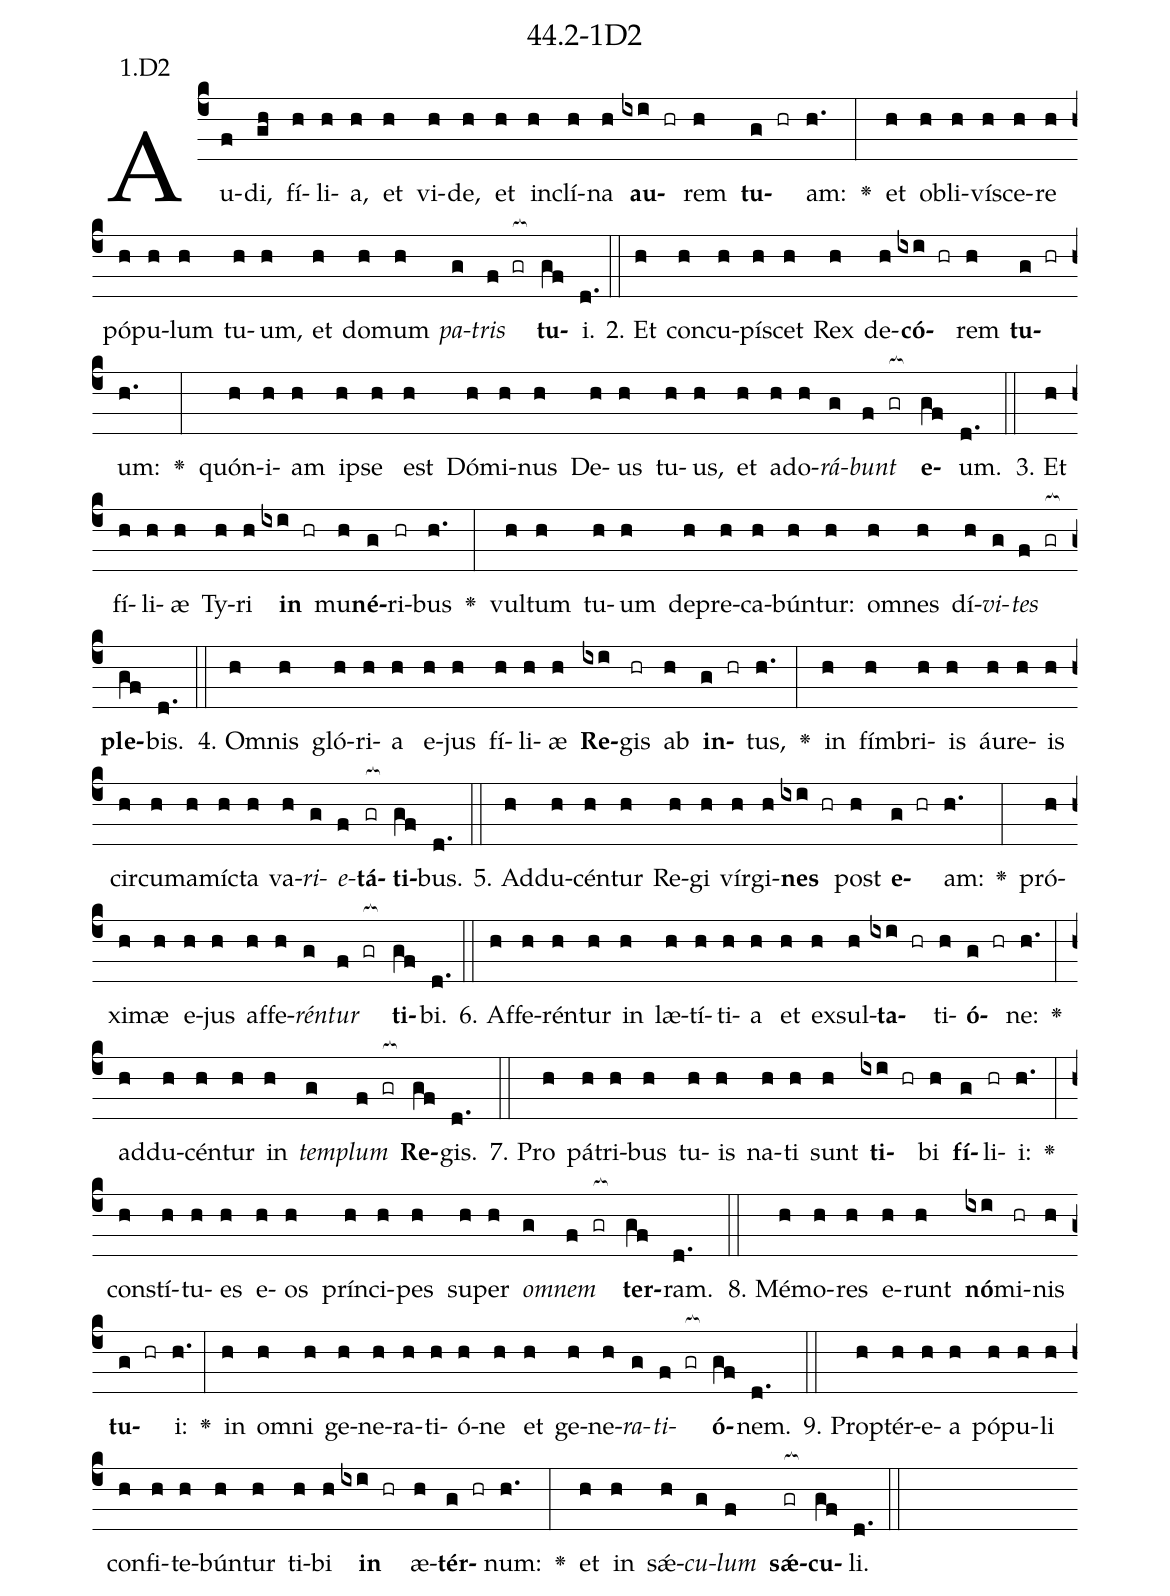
name: 44.2-1D2;
annotation: 1.D2;
%%
(c4)Au(f)di,(gh) fí(h)li(h)a,(h) et(h) vi(h)de,(h) et(h) in(h)clí(h)na(h) <b>au</b>(ixi hr)rem(h) <b>tu</b>(g hr)am:(h.) <v>\greheightstar</v>(:) et(h) ob(h)li(h)ví(h)sce(h)re(h) pó(h)pu(h)lum(h) tu(h)um,(h) et(h) do(h)mum(h) <i>pa</i>(g)<i>tris</i>(f gr[ocb:1{]) <b>tu</b>(gf[ocb:0}])i.(d.) (::)
2. Et(h) con(h)cu(h)pí(h)scet(h) Rex(h) de(h)<b>có</b>(ixi hr)rem(h) <b>tu</b>(g hr)um:(h.) <v>\greheightstar</v>(:) quón(h)i(h)am(h) ip(h)se(h) est(h) Dó(h)mi(h)nus(h) De(h)us(h) tu(h)us,(h) et(h) ad(h)o(h)<i>rá</i>(g)<i>bunt</i>(f gr[ocb:1{]) <b>e</b>(gf[ocb:0}])um.(d.) (::)
3. Et(h) fí(h)li(h)æ(h) Ty(h)ri(h) <b>in</b>(ixi hr) mu(h)<b>né</b>(g)ri(hr)bus(h.) <v>\greheightstar</v>(:) vul(h)tum(h) tu(h)um(h) de(h)pre(h)ca(h)bún(h)tur:(h) om(h)nes(h) dí(h)<i>vi</i>(g)<i>tes</i>(f gr[ocb:1{]) <b>ple</b>(gf[ocb:0}])bis.(d.) (::)
4. Om(h)nis(h) gló(h)ri(h)a(h) e(h)jus(h) fí(h)li(h)æ(h) <b>Re</b>(ixi)gis(hr) ab(h) <b>in</b>(g hr)tus,(h.) <v>\greheightstar</v>(:) in(h) fím(h)bri(h)is(h) áu(h)re(h)is(h) cir(h)cum(h)a(h)míc(h)ta(h) va(h)<i>ri</i>(g)<i>e</i>(f)<b>tá</b>(gr[ocb:1{])<b>ti</b>(gf[ocb:0}])bus.(d.) (::)
5. Ad(h)du(h)cén(h)tur(h) Re(h)gi(h) vír(h)gi(h)<b>nes</b>(ixi hr) post(h) <b>e</b>(g hr)am:(h.) <v>\greheightstar</v>(:) pró(h)xi(h)mæ(h) e(h)jus(h) af(h)fe(h)<i>rén</i>(g)<i>tur</i>(f gr[ocb:1{]) <b>ti</b>(gf[ocb:0}])bi.(d.) (::)
6. Af(h)fe(h)rén(h)tur(h) in(h) læ(h)tí(h)ti(h)a(h) et(h) ex(h)sul(h)<b>ta</b>(ixi hr)ti(h)<b>ó</b>(g hr)ne:(h.) <v>\greheightstar</v>(:) ad(h)du(h)cén(h)tur(h) in(h) <i>tem</i>(g)<i>plum</i>(f gr[ocb:1{]) <b>Re</b>(gf[ocb:0}])gis.(d.) (::)
7. Pro(h) pá(h)tri(h)bus(h) tu(h)is(h) na(h)ti(h) sunt(h) <b>ti</b>(ixi hr)bi(h) <b>fí</b>(g)li(hr)i:(h.) <v>\greheightstar</v>(:) con(h)stí(h)tu(h)es(h) e(h)os(h) prín(h)ci(h)pes(h) su(h)per(h) <i>om</i>(g)<i>nem</i>(f gr[ocb:1{]) <b>ter</b>(gf[ocb:0}])ram.(d.) (::)
8. Mé(h)mo(h)res(h) e(h)runt(h) <b>nó</b>(ixi)mi(hr)nis(h) <b>tu</b>(g hr)i:(h.) <v>\greheightstar</v>(:) in(h) om(h)ni(h) ge(h)ne(h)ra(h)ti(h)ó(h)ne(h) et(h) ge(h)ne(h)<i>ra</i>(g)<i>ti</i>(f gr[ocb:1{])<b>ó</b>(gf[ocb:0}])nem.(d.) (::)
9. Prop(h)tér(h)e(h)a(h) pó(h)pu(h)li(h) con(h)fi(h)te(h)bún(h)tur(h) ti(h)bi(h) <b>in</b>(ixi hr) æ(h)<b>tér</b>(g hr)num:(h.) <v>\greheightstar</v>(:) et(h) in(h) sǽ(h)<i>cu</i>(g)<i>lum</i>(f) <b>sǽ</b>(gr[ocb:1{])<b>cu</b>(gf[ocb:0}])li.(d.) (::)
